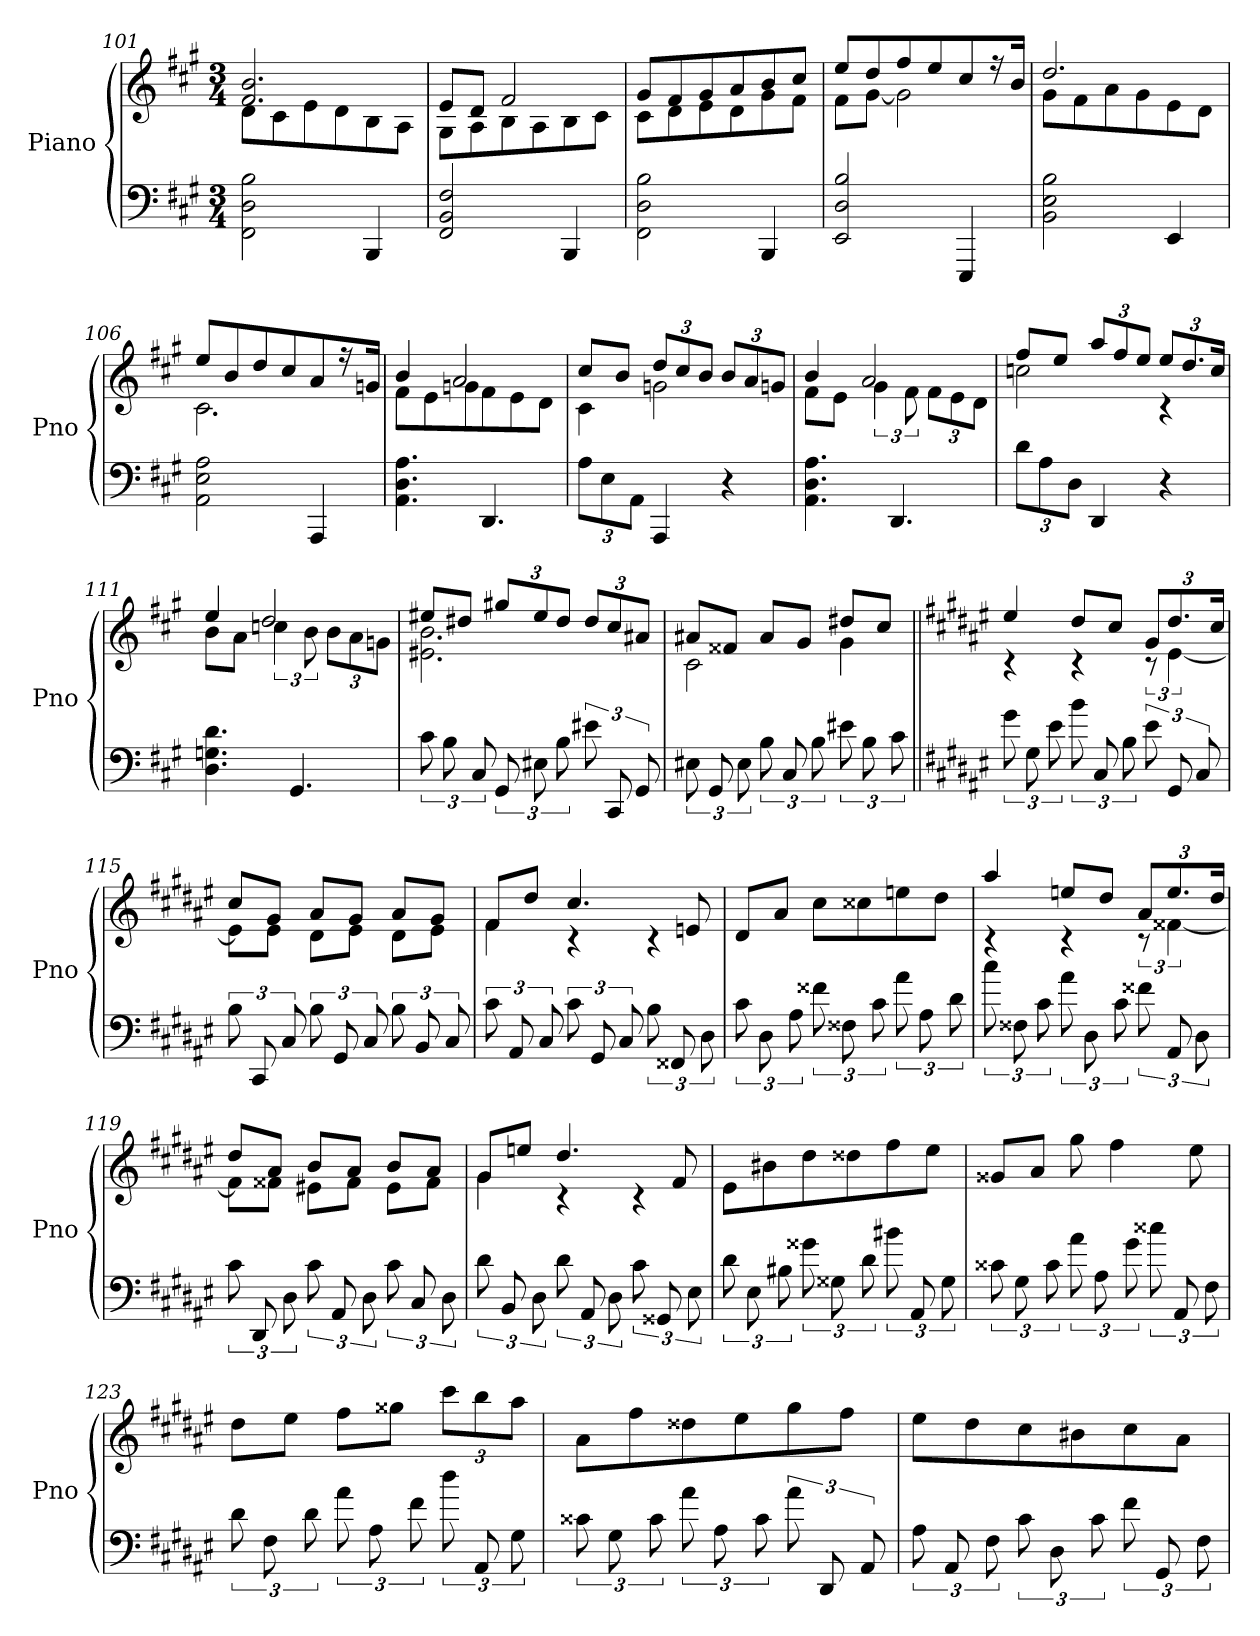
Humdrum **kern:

**kern	**kern
*part1	*part1
*staff2	*staff1
*I"Piano	*
*I'Pno	*
*clefF4	*clefG2
*k[f#c#g#]	*k[f#c#g#]
*M3/4	*M3/4
=101	=101
*	*^
2FF# 2D 2B	2.f# 2.b	8dL
.	.	8c#
.	.	8e
.	.	8d
4BBB	.	8B
.	.	8AJ
=102	=102	=102
2FF# 2BB 2F#	8eL	8G#L
.	8dJ	8A
.	2f#	8B
.	.	8A
4BBB	.	8B
.	.	8c#J
=103	=103	=103
2FF# 2D 2B	8g#L	8c#L
.	8f#	8d
.	8g#	8e
.	8a	8d
4BBB	8b	8g#
.	8cc#J	8f#J
=104	=104	=104
2EE 2D 2B	8eeL	8f#L
.	8dd	[8g#J
.	8ff#	2g#]
.	8ee	.
4EEE	8cc#	.
.	16r	.
.	16bJk	.
=105	=105	=105
2BB 2E 2B	2.dd	8g#L
.	.	8f#
.	.	8a
.	.	8g#
4EE	.	8e
.	.	8dJ
=106	=106	=106
2AA 2E 2A	8eeL	2.c#
.	8b	.
.	8dd	.
.	8cc#	.
4AAA	8a	.
.	16r	.
.	16gnJk	.
=107	=107	=107
4.AA 4.D 4.A	4b	8f#L
.	.	8e
.	2a	8gn
4.DD	.	8f#
.	.	8e
.	.	8dJ
=108	=108	=108
12AL	8cc#L	4c#
12E	.	.
.	8bJ	.
12AAJ	.	.
4AAA	12ddL	2gn
.	12cc#	.
.	12bJ	.
4r	12bL	.
.	12a	.
.	12gnJ	.
=109	=109	=109
4.AA 4.D 4.A	4b	8f#L
.	.	8eJ
.	2a	6g#
4.DD	.	.
.	.	12f#
.	.	12f#L
.	.	12e
.	.	12dJ
=110	=110	=110
12dL	8ff#L	2ccn
12A	.	.
.	8eeJ	.
12DJ	.	.
4DD	12aaL	.
.	12ff#	.
.	12eeJ	.
4r	12eeL	4rc
.	12.dd	.
.	24ccJk	.
=111	=111	=111
4.D 4.Gn 4.d	4ee	8bL
.	.	8aJ
.	2dd	6ccn
4.GG#	.	.
.	.	12b
.	.	12bL
.	.	12a
.	.	12gnJ
=112	=112	=112
12c#	8ee#XL	2.e#X 2.b
12B	.	.
.	8dd#XJ	.
12C#	.	.
12GG#	12gg#XL	.
12E#X	12ee#	.
12B	12dd#J	.
12e#X	12dd#L	.
12CC#	12cc#	.
12GG#	12a#XJ	.
=113	=113	=113
12E#X	8a#XL	2c#
12GG#	.	.
.	8f##XJ	.
12E#	.	.
12B	8a#L	.
12C#	.	.
.	8g#J	.
12B	.	.
12e#X	8dd#XL	4g#
12B	.	.
.	8cc#J	.
12c#	.	.
=114||	=114||	=114||
*k[f#c#g#d#a#e#]	*k[f#c#g#d#a#e#]	*
12g#	4ee#	4rc
12G#	.	.
12e#	.	.
12b	8dd#L	4rc
12C#	.	.
.	8cc#J	.
12B	.	.
12e#	12g#L	12rc
12GG#	12.dd#	[6e#
12C#	.	.
.	24cc#Jk	.
=115	=115	=115
12B	8cc#L	8e#L]
12CC#	.	.
.	8g#J	8e#J
12C#	.	.
12B	8a#L	8d#L
12GG#	.	.
.	8g#J	8e#J
12C#	.	.
12B	8a#L	8d#L
12BB	.	.
.	8g#J	8e#J
12C#	.	.
=116	=116	=116
12c#	8f#L	4f#
12AA#	.	.
.	8dd#J	.
12C#	.	.
12c#	4.cc#	4rc
12GG#	.	.
12C#	.	.
12B	.	4rc
12FF##X	.	.
.	8en	.
12D#	.	.
*	*v	*v
=117	=117
12c#	8d#L
12D#	.
.	8a#J
12A#	.
12f##X	8cc#L
12F##X	.
.	8cc##X
12c#	.
12a#	8een
12A#	.
.	8dd#J
12d#	.
=118	=118
*	*^
12cc#	4aa#	4rc
12F##X	.	.
12c#	.	.
12a#	8eenL	4rc
12D#	.	.
.	8dd#J	.
12c#	.	.
12f##X	12a#L	12rc
12AA#	12.ee	[6f##X
12D#	.	.
.	24dd#Jk	.
=119	=119	=119
12c#	8dd#L	8f##L]
12DD#	.	.
.	8a#J	8f##XJ
12D#	.	.
12c#	8bL	8e#XL
12AA#	.	.
.	8a#J	8f##J
12D#	.	.
12c#	8bL	8e#L
12C#	.	.
.	8a#J	8f##J
12D#	.	.
=120	=120	=120
12d#	8g#L	4g#
12BB	.	.
.	8eenJ	.
12D#	.	.
12d#	4.dd#	4rc
12AA#	.	.
12D#	.	.
12c#	.	4rc
12GG##X	.	.
.	8f#	.
12E#	.	.
*	*v	*v
=121	=121
12d#	8e#L
12E#	.
.	8b#X
12B#X	.
12g##X	8dd#
12G##X	.
.	8dd##X
12d#	.
12b#X	8ff#
12AA#	.
.	8ee#J
12G##	.
=122	=122
12c##X	8g##XL
12G#	.
.	8a#J
12c##	.
12a#	8gg#
12A#	.
.	4ff#
12g#	.
12cc##X	.
12AA#	.
.	8ee#
12F#	.
=123	=123
12d#	8dd#L
12F#	.
.	8ee#J
12d#	.
12a#	8ff#L
12A#	.
.	8gg##XJ
12f#	.
12dd#	12ccc#L
12AA#	12bb
12G#	12aa#J
=124	=124
12c##X	8a#L
12G#	.
.	8ff#
12c##	.
12a#	8dd##X
12A#	.
.	8ee#
12c##	.
12a#	8gg#
12DD#	.
.	8ff#J
12AA#	.
=125	=125
12A#	8ee#L
12AA#	.
.	8dd#
12F#	.
12c#	8cc#
12D#	.
.	8b#X
12c#	.
12f#	8cc#
12GG#	.
.	8a#J
12F#	.
=	=
*-	*-
